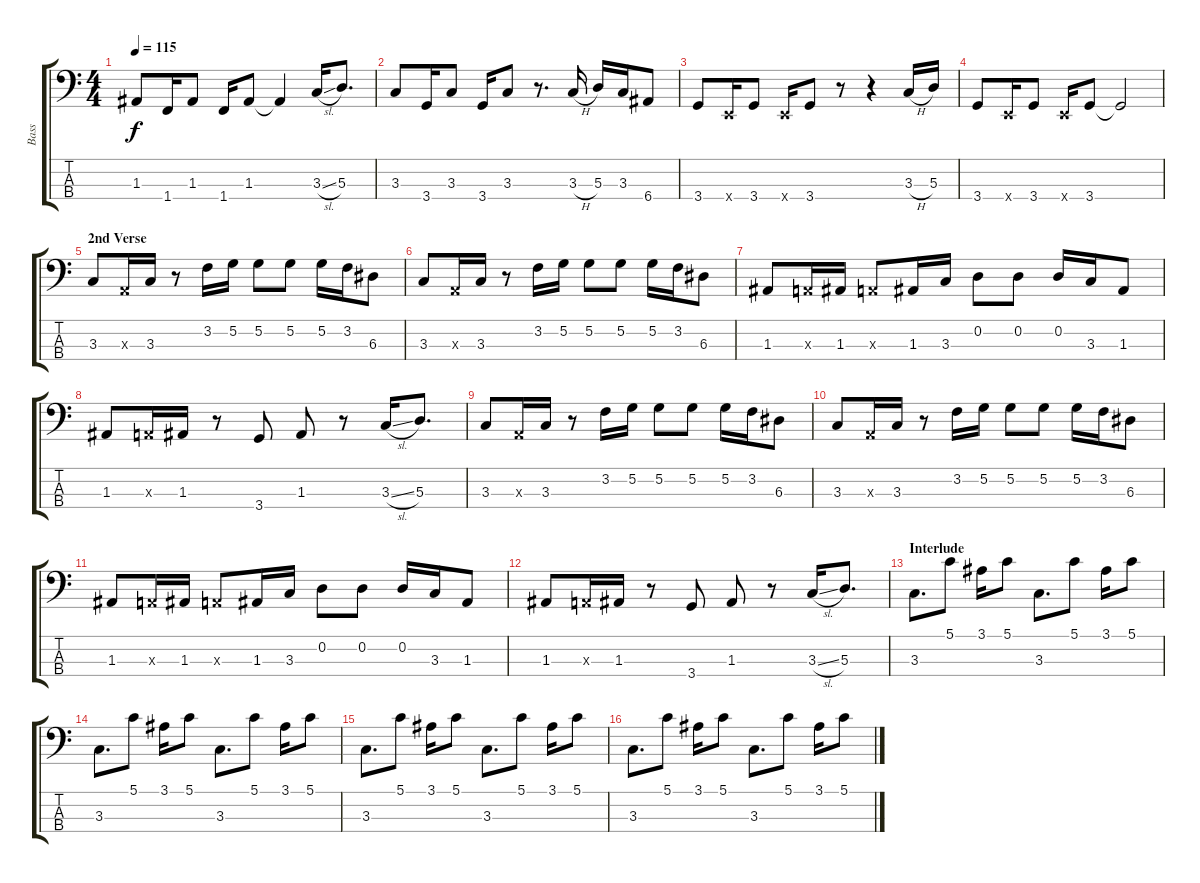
\track ("Bass" "Bass") {instrument electricbassfinger}
\staff {score tabs}
\tuning (G2 D2 A1 E1) {hide}
\ts (4 4)
\tempo 115
\clef f4
\ks c
1.3.8{dy f} 1.4.16 1.3.8 1.4.16 1.3.8 1.3{t}.4 3.3{sl}.16 5.3.8{d} |
3.3.8 3.4.16 3.3.8 3.4.16 3.3.8 r.8{d} 3.3{h}.16 5.3.16 3.3.16 6.4.8 |
3.4.8 0.4{x}.16 3.4.8 0.4{x}.16 3.4.8 r.8 r.4 3.3{h}.16 5.3.16 |
3.4.8 0.4{x}.16 3.4.8 0.4{x}.16 3.4.8 3.4{t}.2 |
\section ("" "2nd Verse")
3.3.8 0.3{x}.16 3.3.16 r.8 3.2.16 5.2.16 5.2.8 5.2.8 5.2.16 3.2.16 6.3.8 |
3.3.8 0.3{x}.16 3.3.16 r.8 3.2.16 5.2.16 5.2.8 5.2.8 5.2.16 3.2.16 6.3.8 |
1.3.8 0.3{x}.16 1.3.16 0.3{x}.8 1.3.16 3.3.16 0.2.8 0.2.8 0.2.16 3.3.16 1.3.8 |
1.3.8 0.3{x}.16 1.3.16 r.8 3.4.8 1.3.8 r.8 3.3{sl}.16 5.3.8{d} |
3.3.8 0.3{x}.16 3.3.16 r.8 3.2.16 5.2.16 5.2.8 5.2.8 5.2.16 3.2.16 6.3.8 |
3.3.8 0.3{x}.16 3.3.16 r.8 3.2.16 5.2.16 5.2.8 5.2.8 5.2.16 3.2.16 6.3.8 |
1.3.8 0.3{x}.16 1.3.16 0.3{x}.8 1.3.16 3.3.16 0.2.8 0.2.8 0.2.16 3.3.16 1.3.8 |
1.3.8 0.3{x}.16 1.3.16 r.8 3.4.8 1.3.8 r.8 3.3{sl}.16 5.3.8{d} |
\section ("" "Interlude")
3.3.8{d} 5.1.8 3.1.16 5.1.8 3.3.8{d} 5.1.8 3.1.16 5.1.8 |
3.3.8{d} 5.1.8 3.1.16 5.1.8 3.3.8{d} 5.1.8 3.1.16 5.1.8 |
3.3.8{d} 5.1.8 3.1.16 5.1.8 3.3.8{d} 5.1.8 3.1.16 5.1.8 |
3.3.8{d} 5.1.8 3.1.16 5.1.8 3.3.8{d} 5.1.8 3.1.16 5.1.8
